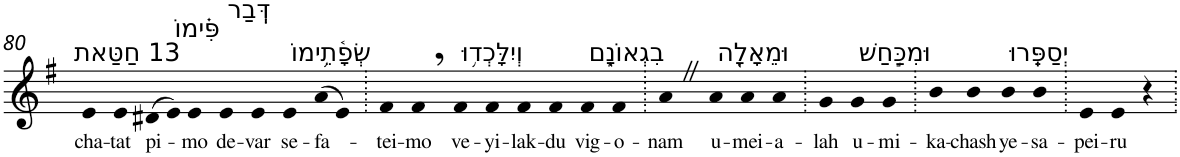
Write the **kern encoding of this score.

**kern	**text
*part1	*part1
*staff1	*staff1
*I"Piano	*
*I'Pno	*
!!LO:PB:g=z
*clefG2	*
*k[f#]	*
*G:	*
=80	=80
!LO:TX:a:t=13 חַטַּאת	!
!	!LO:LY:b
4e	cha-
!	!LO:LY:b
4e	-tat
!LO:TX:a:t=פִּ֗ימוֹ	!
!	!LO:LY:b
(>8d#X	pi-
8e)	.
!	!LO:LY:b
4e	-mo
!LO:TX:a:t=דְּֽבַר	!
!	!LO:LY:b
4e	de-
!	!LO:LY:b
4e	-var
!LO:TX:a:t=שְׂפָ֫תֵ֥ימוֹ	!
!	!LO:LY:b
4e	se-
!	!LO:LY:b
(>8a	-fa-
8e)	.
=81.	=81.
!	!LO:LY:b
4f#	-tei-
!	!LO:LY:b
4f#,	-mo
!LO:TX:a:t=וְיִלָּכְד֥וּ	!
!	!LO:LY:b
4f#	ve-
!	!LO:LY:b
4f#	-yi-
!	!LO:LY:b
4f#	-lak-
!	!LO:LY:b
4f#	-du
!LO:TX:a:t=בִגְאוֹנָ֑ם	!
!	!LO:LY:b
4f#	vig-
!	!LO:LY:b
4f#	-o-
=82.	=82.
!	!LO:LY:b
4aZ	-nam
!LO:TX:a:t=וּמֵאָלָ֖ה	!
!	!LO:LY:b
4a	u-
!	!LO:LY:b
4a	-mei-
!	!LO:LY:b
4a	-a-
=83.	=83.
!	!LO:LY:b
4g	-lah
!LO:TX:a:t=וּמִכַּ֣חַשׁ	!
!	!LO:LY:b
4g	u-
!	!LO:LY:b
4g	-mi-
=84.	=84.
!	!LO:LY:b
4b	-ka-
!	!LO:LY:b
4b	-chash
!LO:TX:a:t=יְסַפֵּֽרוּ	!
!	!LO:LY:b
4b	ye-
!	!LO:LY:b
4b	-sa-
=85.	=85.
!	!LO:LY:b
4e	-pei-
!	!LO:LY:b
4e	-ru
4r	.
=.	=.
*-	*-
